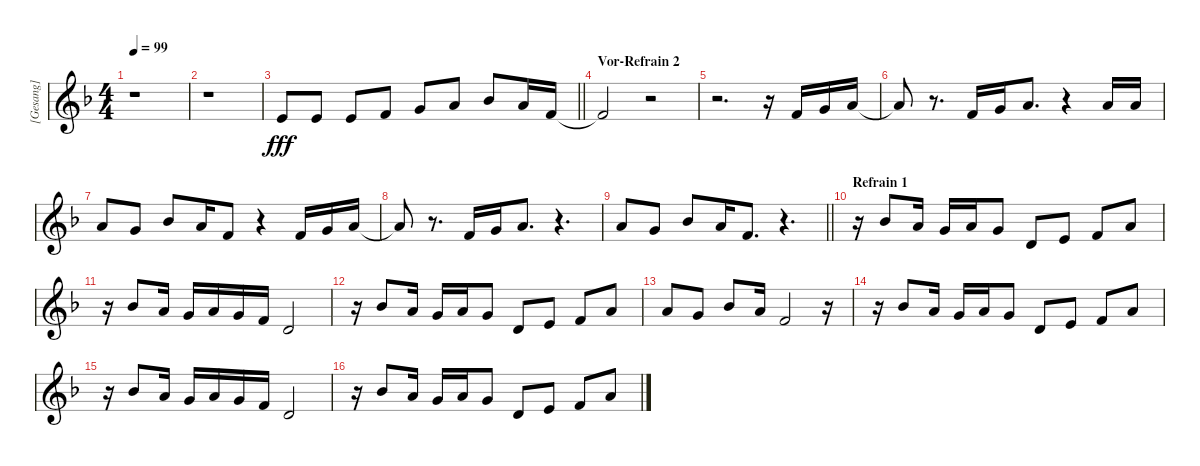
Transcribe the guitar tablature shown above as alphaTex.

\track ("[Gesang]" "[Gesang]") {instrument tenorsax}
\staff {score}
\tuning (E4 B3 G3 D3 A2 E2) {hide}
\ts (4 4)
\tempo 99
\clef g2
\ks dminor
r.1{dy fff} |
r.1 |
\barLineRight lightlight
5.2.8 5.2.8 5.2.8 6.2.8 3.1.8 5.1.8 6.1.8 5.1.16 6.2.16 |
\section ("" "Vor-Refrain 2")
6.2{t}.2 r.2 |
r.2{d} r.16 6.2.16 8.2.16 5.1.16 |
5.1{t}.8 r.8{d} 6.2.16 8.2.16 5.1.8{d} r.4 5.1.16 5.1.16 |
5.1.8 3.1.8 6.1.8 5.1.16 6.2.8 r.4 6.2.16 8.2.16 5.1.16 |
5.1{t}.8 r.8{d} 6.2.16 8.2.16 5.1.8{d} r.4{d} |
\barLineRight lightlight
5.1.8 3.1.8 6.1.8 5.1.16 6.2.8{d} r.4{d} |
\section ("" "Refrain 1")
r.16 6.1.8 5.1.16 3.1.16 5.1.16 3.1.8 3.2.8 5.2.8 6.2.8 10.2.8 |
r.16 6.1.8 5.1.16 3.1.16 5.1.16 3.1.16 6.2.16 3.2.2 |
r.16 6.1.8 5.1.16 3.1.16 5.1.16 3.1.8 3.2.8 5.2.8 6.2.8 10.2.8 |
5.1.8 3.1.8 6.1.8 5.1.16 6.2.2 r.16 |
r.16 6.1.8 5.1.16 3.1.16 5.1.16 3.1.8 3.2.8 5.2.8 6.2.8 10.2.8 |
r.16 6.1.8 5.1.16 3.1.16 5.1.16 3.1.16 6.2.16 3.2.2 |
r.16 6.1.8 5.1.16 3.1.16 5.1.16 3.1.8 3.2.8 5.2.8 6.2.8 10.2.8
